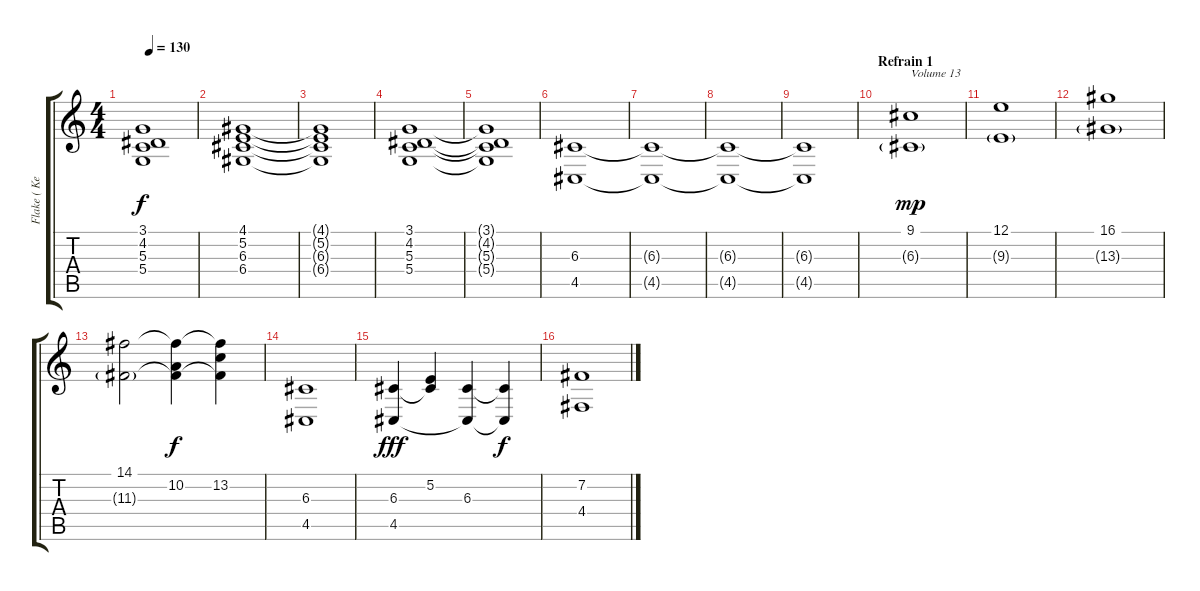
\track ("Flake ( Keys 3 )" "Flake ( Ke") {instrument stringensemble1}
\staff {score tabs}
\tuning (E4 B3 G3 D3 A2 E2) {hide}
\ts (4 4)
\tempo 130
\clef g2
\ks c
(3.1{t} 4.2{t} 5.3{t} 5.4{t}).1{dy f} |
(4.1 5.2 6.3 6.4).1 |
(4.1{t} 5.2{t} 6.3{t} 6.4{t}).1 |
(3.1 4.2 5.3 5.4).1 |
(3.1{t} 4.2{t} 5.3{t} 5.4{t}).1 |
(6.3 4.5).1 |
(6.3{t} 4.5{t}).1 |
(6.3{t} 4.5{t}).1 |
(6.3{t} 4.5{t}).1 |
\section ("" "Refrain 1")
(9.1 6.3{g}).1{txt "Volume 13" dy mp volume 13} |
(12.1 9.3{g}).1 |
(16.1 13.3{g}).1 |
(14.1 11.3{g}).2 (14.1{t} 10.2 11.3{t}).4{dy f} (14.1{t} 13.2 11.3{t}).4 |
(6.3 4.5).1 |
(6.3 4.5).4{dy fff} (5.2 6.3{t}).4 (6.3 4.5{t}).4 (6.3{t} 4.5{t}).4{dy f} |
(7.2 4.4).1
